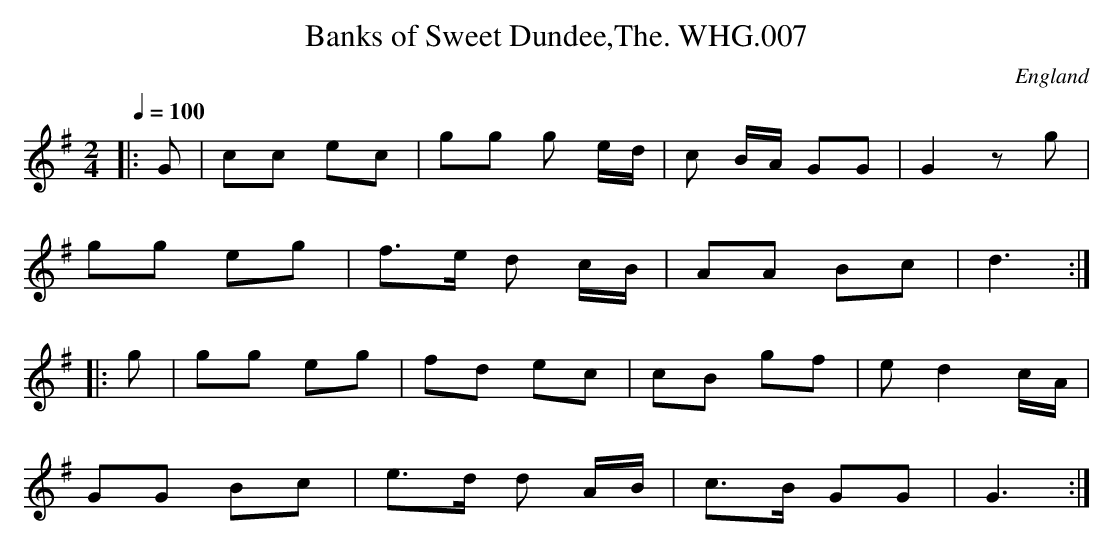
X:1
T:Banks of Sweet Dundee,The. WHG.007
L:1/8
M:2/4
O:England
Q:1/4=100
K:G
|:G|cc ec|gg g e/d/|c B/A/ GG|G2 zg|
gg eg|f>e d c/B/|AA Bc|d3:|
|:g|gg eg|fd ec|cB gf|ed2 c/A/|
GG Bc|e>d d A/B/|c>B GG|G3:|
